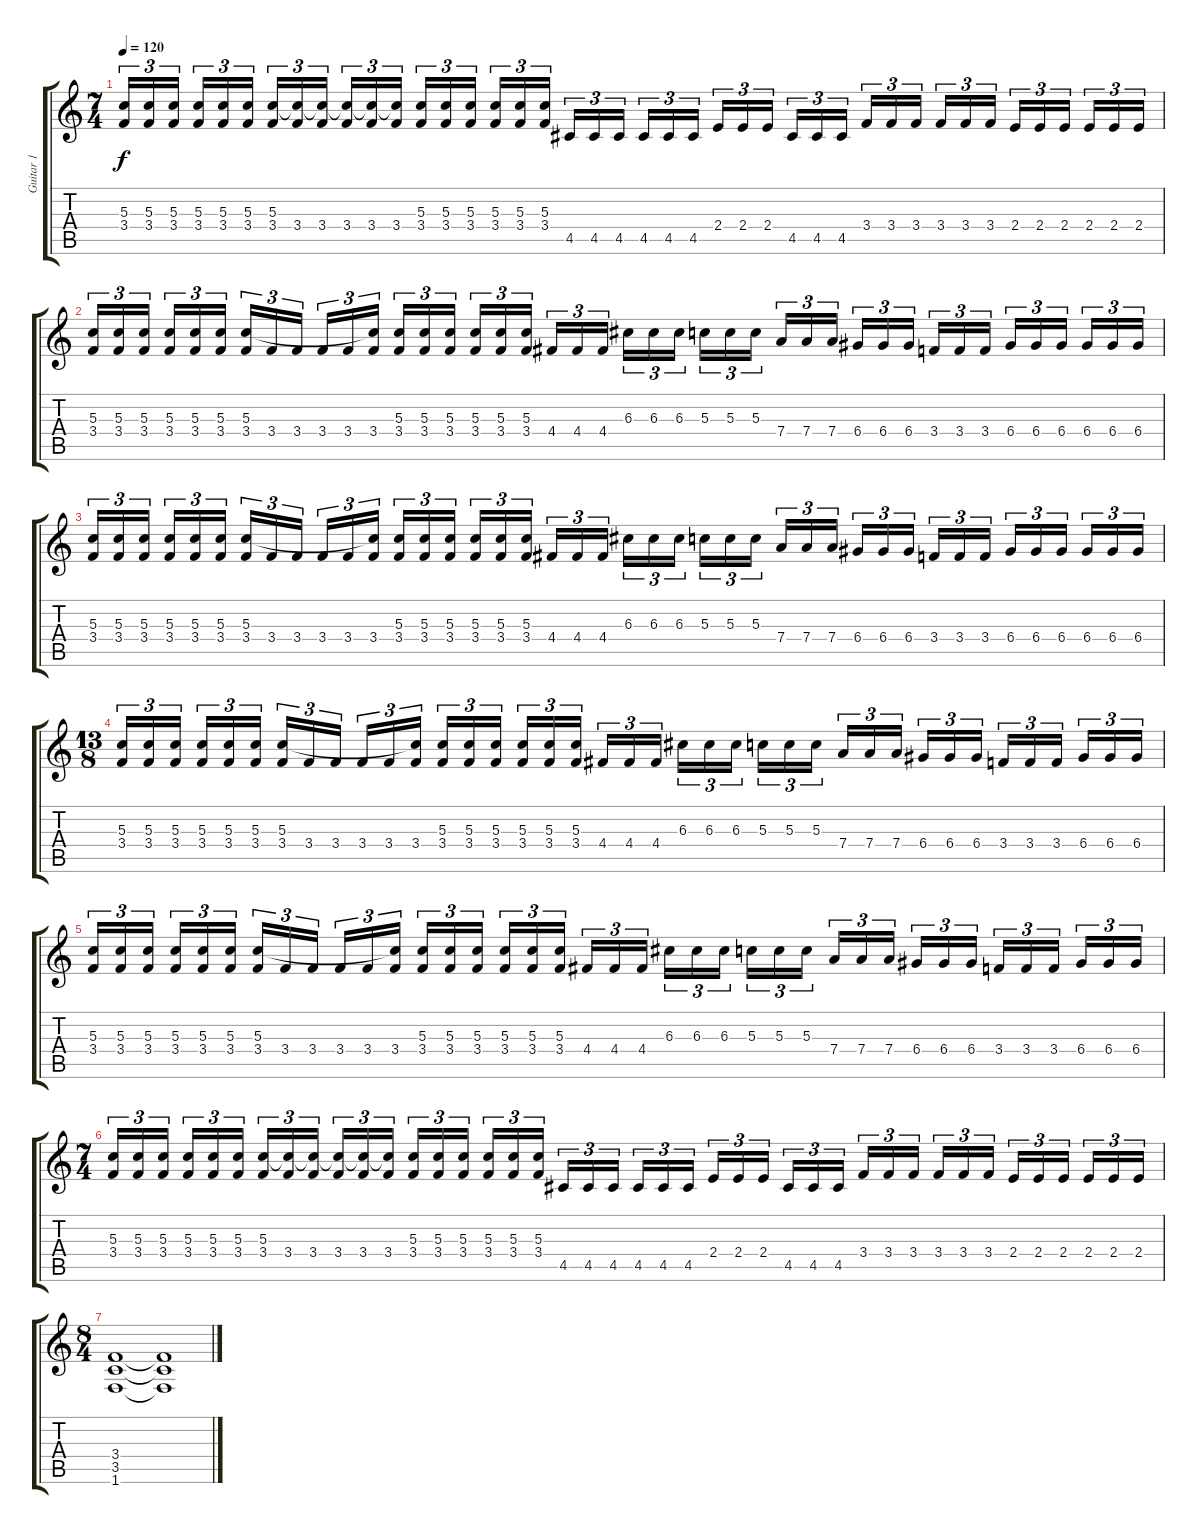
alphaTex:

\track ("Guitar 1" "Guitar 1") {instrument distortionguitar}
\staff {score tabs}
\tuning (E4 B3 G3 D3 A2 E2) {hide}
\ts (7 4)
\tempo 120
\clef g2
\ks c
(5.3 3.4).16{tu (3 2) dy f} (5.3 3.4).16{tu (3 2)} (5.3 3.4).16{tu (3 2)} (5.3 3.4).16{tu (3 2)} (5.3 3.4).16{tu (3 2)} (5.3 3.4).16{tu (3 2)} (5.3 3.4).16{tu (3 2)} (5.3{t} 3.4).16{tu (3 2)} (5.3{t} 3.4).16{tu (3 2)} (5.3{t} 3.4).16{tu (3 2)} (5.3{t} 3.4).16{tu (3 2)} (5.3{t} 3.4).16{tu (3 2)} (5.3 3.4).16{tu (3 2)} (5.3 3.4).16{tu (3 2)} (5.3 3.4).16{tu (3 2)} (5.3 3.4).16{tu (3 2)} (5.3 3.4).16{tu (3 2)} (5.3 3.4).16{tu (3 2)} 4.5.16{tu (3 2)} 4.5.16{tu (3 2)} 4.5.16{tu (3 2)} 4.5.16{tu (3 2)} 4.5.16{tu (3 2)} 4.5.16{tu (3 2)} 2.4.16{tu (3 2)} 2.4.16{tu (3 2)} 2.4.16{tu (3 2)} 4.5.16{tu (3 2)} 4.5.16{tu (3 2)} 4.5.16{tu (3 2)} 3.4.16{tu (3 2)} 3.4.16{tu (3 2)} 3.4.16{tu (3 2)} 3.4.16{tu (3 2)} 3.4.16{tu (3 2)} 3.4.16{tu (3 2)} 2.4.16{tu (3 2)} 2.4.16{tu (3 2)} 2.4.16{tu (3 2)} 2.4.16{tu (3 2)} 2.4.16{tu (3 2)} 2.4.16{tu (3 2)} |
(5.3 3.4).16{tu (3 2)} (5.3 3.4).16{tu (3 2)} (5.3 3.4).16{tu (3 2)} (5.3 3.4).16{tu (3 2)} (5.3 3.4).16{tu (3 2)} (5.3 3.4).16{tu (3 2)} (5.3 3.4).16{tu (3 2)} 3.4.16{tu (3 2)} 3.4.16{tu (3 2)} 3.4.16{tu (3 2)} 3.4.16{tu (3 2)} (5.3{t} 3.4).16{tu (3 2)} (5.3 3.4).16{tu (3 2)} (5.3 3.4).16{tu (3 2)} (5.3 3.4).16{tu (3 2)} (5.3 3.4).16{tu (3 2)} (5.3 3.4).16{tu (3 2)} (5.3 3.4).16{tu (3 2)} 4.4.16{tu (3 2)} 4.4.16{tu (3 2)} 4.4.16{tu (3 2)} 6.3.16{tu (3 2)} 6.3.16{tu (3 2)} 6.3.16{tu (3 2)} 5.3.16{tu (3 2)} 5.3.16{tu (3 2)} 5.3.16{tu (3 2)} 7.4.16{tu (3 2)} 7.4.16{tu (3 2)} 7.4.16{tu (3 2)} 6.4.16{tu (3 2)} 6.4.16{tu (3 2)} 6.4.16{tu (3 2)} 3.4.16{tu (3 2)} 3.4.16{tu (3 2)} 3.4.16{tu (3 2)} 6.4.16{tu (3 2)} 6.4.16{tu (3 2)} 6.4.16{tu (3 2)} 6.4.16{tu (3 2)} 6.4.16{tu (3 2)} 6.4.16{tu (3 2)} |
(5.3 3.4).16{tu (3 2)} (5.3 3.4).16{tu (3 2)} (5.3 3.4).16{tu (3 2)} (5.3 3.4).16{tu (3 2)} (5.3 3.4).16{tu (3 2)} (5.3 3.4).16{tu (3 2)} (5.3 3.4).16{tu (3 2)} 3.4.16{tu (3 2)} 3.4.16{tu (3 2)} 3.4.16{tu (3 2)} 3.4.16{tu (3 2)} (5.3{t} 3.4).16{tu (3 2)} (5.3 3.4).16{tu (3 2)} (5.3 3.4).16{tu (3 2)} (5.3 3.4).16{tu (3 2)} (5.3 3.4).16{tu (3 2)} (5.3 3.4).16{tu (3 2)} (5.3 3.4).16{tu (3 2)} 4.4.16{tu (3 2)} 4.4.16{tu (3 2)} 4.4.16{tu (3 2)} 6.3.16{tu (3 2)} 6.3.16{tu (3 2)} 6.3.16{tu (3 2)} 5.3.16{tu (3 2)} 5.3.16{tu (3 2)} 5.3.16{tu (3 2)} 7.4.16{tu (3 2)} 7.4.16{tu (3 2)} 7.4.16{tu (3 2)} 6.4.16{tu (3 2)} 6.4.16{tu (3 2)} 6.4.16{tu (3 2)} 3.4.16{tu (3 2)} 3.4.16{tu (3 2)} 3.4.16{tu (3 2)} 6.4.16{tu (3 2)} 6.4.16{tu (3 2)} 6.4.16{tu (3 2)} 6.4.16{tu (3 2)} 6.4.16{tu (3 2)} 6.4.16{tu (3 2)} |
\ts (13 8)
(5.3 3.4).16{tu (3 2)} (5.3 3.4).16{tu (3 2)} (5.3 3.4).16{tu (3 2)} (5.3 3.4).16{tu (3 2)} (5.3 3.4).16{tu (3 2)} (5.3 3.4).16{tu (3 2)} (5.3 3.4).16{tu (3 2)} 3.4.16{tu (3 2)} 3.4.16{tu (3 2)} 3.4.16{tu (3 2)} 3.4.16{tu (3 2)} (5.3{t} 3.4).16{tu (3 2)} (5.3 3.4).16{tu (3 2)} (5.3 3.4).16{tu (3 2)} (5.3 3.4).16{tu (3 2)} (5.3 3.4).16{tu (3 2)} (5.3 3.4).16{tu (3 2)} (5.3 3.4).16{tu (3 2)} 4.4.16{tu (3 2)} 4.4.16{tu (3 2)} 4.4.16{tu (3 2)} 6.3.16{tu (3 2)} 6.3.16{tu (3 2)} 6.3.16{tu (3 2)} 5.3.16{tu (3 2)} 5.3.16{tu (3 2)} 5.3.16{tu (3 2)} 7.4.16{tu (3 2)} 7.4.16{tu (3 2)} 7.4.16{tu (3 2)} 6.4.16{tu (3 2)} 6.4.16{tu (3 2)} 6.4.16{tu (3 2)} 3.4.16{tu (3 2)} 3.4.16{tu (3 2)} 3.4.16{tu (3 2)} 6.4.16{tu (3 2)} 6.4.16{tu (3 2)} 6.4.16{tu (3 2)} |
(5.3 3.4).16{tu (3 2)} (5.3 3.4).16{tu (3 2)} (5.3 3.4).16{tu (3 2)} (5.3 3.4).16{tu (3 2)} (5.3 3.4).16{tu (3 2)} (5.3 3.4).16{tu (3 2)} (5.3 3.4).16{tu (3 2)} 3.4.16{tu (3 2)} 3.4.16{tu (3 2)} 3.4.16{tu (3 2)} 3.4.16{tu (3 2)} (5.3{t} 3.4).16{tu (3 2)} (5.3 3.4).16{tu (3 2)} (5.3 3.4).16{tu (3 2)} (5.3 3.4).16{tu (3 2)} (5.3 3.4).16{tu (3 2)} (5.3 3.4).16{tu (3 2)} (5.3 3.4).16{tu (3 2)} 4.4.16{tu (3 2)} 4.4.16{tu (3 2)} 4.4.16{tu (3 2)} 6.3.16{tu (3 2)} 6.3.16{tu (3 2)} 6.3.16{tu (3 2)} 5.3.16{tu (3 2)} 5.3.16{tu (3 2)} 5.3.16{tu (3 2)} 7.4.16{tu (3 2)} 7.4.16{tu (3 2)} 7.4.16{tu (3 2)} 6.4.16{tu (3 2)} 6.4.16{tu (3 2)} 6.4.16{tu (3 2)} 3.4.16{tu (3 2)} 3.4.16{tu (3 2)} 3.4.16{tu (3 2)} 6.4.16{tu (3 2)} 6.4.16{tu (3 2)} 6.4.16{tu (3 2)} |
\ts (7 4)
(5.3 3.4).16{tu (3 2)} (5.3 3.4).16{tu (3 2)} (5.3 3.4).16{tu (3 2)} (5.3 3.4).16{tu (3 2)} (5.3 3.4).16{tu (3 2)} (5.3 3.4).16{tu (3 2)} (5.3 3.4).16{tu (3 2)} (5.3{t} 3.4).16{tu (3 2)} (5.3{t} 3.4).16{tu (3 2)} (5.3{t} 3.4).16{tu (3 2)} (5.3{t} 3.4).16{tu (3 2)} (5.3{t} 3.4).16{tu (3 2)} (5.3 3.4).16{tu (3 2)} (5.3 3.4).16{tu (3 2)} (5.3 3.4).16{tu (3 2)} (5.3 3.4).16{tu (3 2)} (5.3 3.4).16{tu (3 2)} (5.3 3.4).16{tu (3 2)} 4.5.16{tu (3 2)} 4.5.16{tu (3 2)} 4.5.16{tu (3 2)} 4.5.16{tu (3 2)} 4.5.16{tu (3 2)} 4.5.16{tu (3 2)} 2.4.16{tu (3 2)} 2.4.16{tu (3 2)} 2.4.16{tu (3 2)} 4.5.16{tu (3 2)} 4.5.16{tu (3 2)} 4.5.16{tu (3 2)} 3.4.16{tu (3 2)} 3.4.16{tu (3 2)} 3.4.16{tu (3 2)} 3.4.16{tu (3 2)} 3.4.16{tu (3 2)} 3.4.16{tu (3 2)} 2.4.16{tu (3 2)} 2.4.16{tu (3 2)} 2.4.16{tu (3 2)} 2.4.16{tu (3 2)} 2.4.16{tu (3 2)} 2.4.16{tu (3 2)} |
\ts (8 4)
(3.4 3.5 1.6).1 (3.4{t} 3.5{t} 1.6{t}).1
